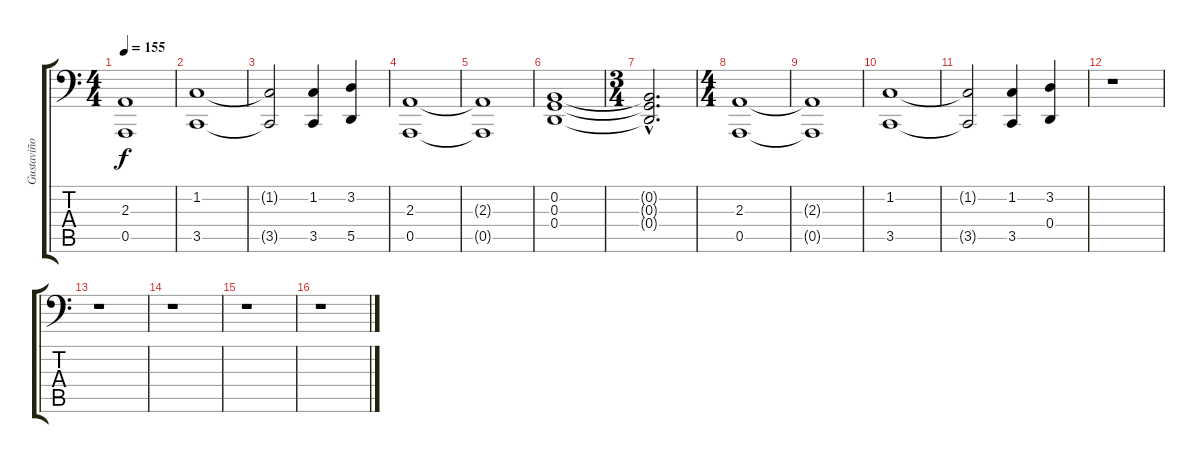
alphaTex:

\track ("Gustaviño Left Flute" "Gustaviño ") {instrument flute}
\staff {score tabs}
\tuning (E3 B2 G2 D2 A1 E1) {hide}
\ts (4 4)
\tempo 155
\clef f4
\ks c
(2.3{t} 0.5{t}).1{dy f} |
(1.2 3.5).1 |
(1.2{t} 3.5{t}).2 (1.2 3.5).4 (3.2 5.5).4 |
(2.3 0.5).1 |
(2.3{t} 0.5{t}).1 |
(0.2 0.3 0.4).1 |
\ts (3 4)
(0.2{hac t} 0.3{hac t} 0.4{hac t}).2{d} |
\ts (4 4)
(2.3 0.5).1 |
(2.3{t} 0.5{t}).1 |
(1.2 3.5).1 |
(1.2{t} 3.5{t}).2 (1.2 3.5).4 (3.2 0.4).4 |
r.1 |
r.1 |
r.1 |
r.1 |
r.1
